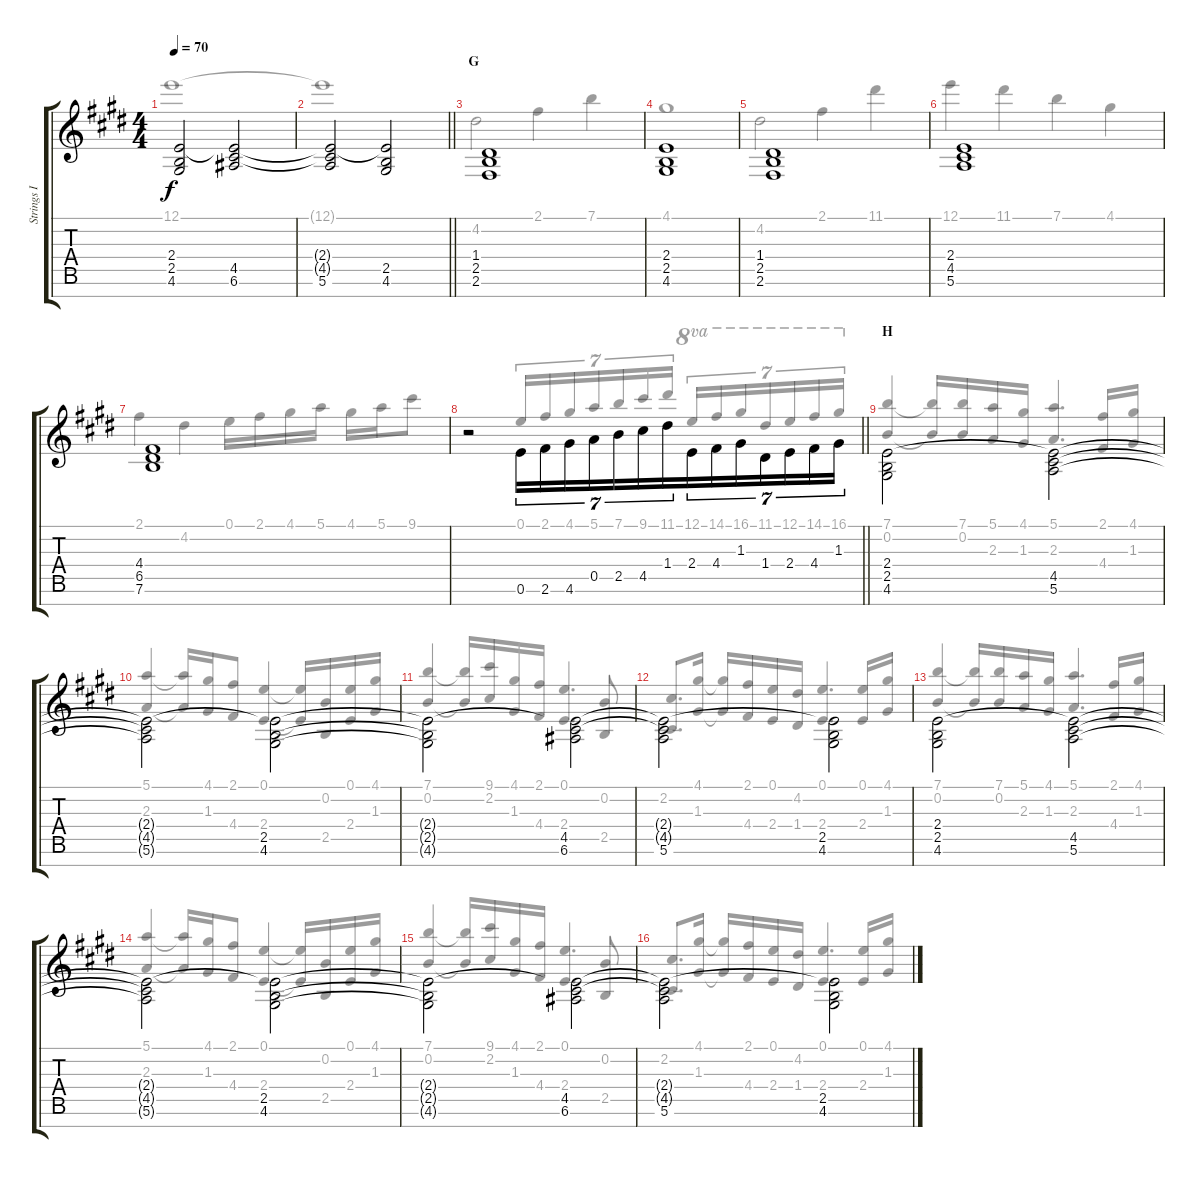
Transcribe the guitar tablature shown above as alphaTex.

\track ("Strings I" "Strings I") {instrument stringensemble1}
\staff {score tabs}
\tuning (E5 B4 G4 D4 A3 E3 B2) {hide}
\voice
\ts (4 4)
\tempo 70
\clef g2
\ks e
(2.4{t} 2.5{t} 4.6{t}).2{dy f} (2.4{t} 4.5 6.6).2 |
\barLineRight lightlight
(2.4{t} 4.5{t} 5.6).2 (2.4{t} 2.5 4.6).2 |
\section ("" "G")
(1.4 2.5 2.6).1 |
(2.4 2.5 4.6).1 |
(1.4 2.5 2.6).1 |
(2.4 4.5 5.6).1 |
(4.4 6.5 7.6).1 |
\barLineRight lightlight
r.2 0.6.16{tu (7 4) ot 8vb beam Down beam merge} 2.6.16{tu (7 4) ot 8vb beam Down beam merge} 4.6.16{tu (7 4) ot 8vb beam Down beam merge} 0.5.16{tu (7 4) ot 8vb beam Down beam merge} 2.5.16{tu (7 4) ot 8vb beam Down beam merge} 4.5.16{tu (7 4) ot 8vb beam Down beam merge} 1.4.16{tu (7 4) ot 8vb beam Down beam merge} 2.4.16{tu (7 4) beam Down beam merge} 4.4.16{tu (7 4) beam Down beam merge} 1.3.16{tu (7 4) beam Down beam merge} 1.4.16{tu (7 4) beam Down beam merge} 2.4.16{tu (7 4) beam Down beam merge} 4.4.16{tu (7 4) beam Down beam merge} 1.3.16{tu (7 4) beam Down} |
\section ("" "H")
(2.4 2.5 4.6).2{beam Down} (2.4{t} 4.5 5.6).2{beam Down} |
(2.4{t} 4.5{t} 5.6{t}).2{beam Down} (2.4{t} 2.5 4.6).2{beam Down} |
(2.4{t} 2.5{t} 4.6{t}).2{beam Down} (2.4{t} 4.5 6.6).2{beam Down} |
(2.4{t} 4.5{t} 5.6).2{beam Down} (2.4{t} 2.5 4.6).2{beam Down} |
(2.4 2.5 4.6).2{beam Down} (2.4{t} 4.5 5.6).2{beam Down} |
(2.4{t} 4.5{t} 5.6{t}).2{beam Down} (2.4{t} 2.5 4.6).2{beam Down} |
(2.4{t} 2.5{t} 4.6{t}).2{beam Down} (2.4{t} 4.5 6.6).2{beam Down} |
(2.4{t} 4.5{t} 5.6).2{beam Down} (2.4{t} 2.5 4.6).2{beam Down}
\voice
\clef g2
\ottava regular
\simile none
\ks e
12.1{t}.1{dy f} |
\barLineRight lightlight
12.1{t}.1 |
4.2.2 2.1.4 7.1.4 |
4.1.1 |
4.2.2 2.1.4 11.1.4 |
12.1.4 11.1.4 7.1.4 4.1.4 |
2.1.4 4.2.4 0.1.16 2.1.16 4.1.16 5.1.16 4.1.16 5.1.16 9.1.8 |
\barLineRight lightlight
r.2 0.1.16{tu (7 4) beam Up} 2.1.16{tu (7 4) beam Up} 4.1.16{tu (7 4) beam Up} 5.1.16{tu (7 4) beam Up} 7.1.16{tu (7 4) beam Up} 9.1.16{tu (7 4) beam Up} 11.1.16{tu (7 4) beam Up} 12.1.16{tu (7 4) ot 8va beam Up} 14.1.16{tu (7 4) ot 8va beam Up} 16.1.16{tu (7 4) ot 8va beam Up} 11.1.16{tu (7 4) ot 8va beam Up} 12.1.16{tu (7 4) ot 8va beam Up} 14.1.16{tu (7 4) ot 8va beam Up} 16.1.16{tu (7 4) ot 8va beam Up} |
(7.1 0.2).4{beam Up} (7.1{t} 0.2{t}).16{beam Up} (7.1 0.2).16{beam Up} (5.1 2.3).16{beam Up} (4.1 1.3).16{beam Up} (5.1 2.3).4{d beam Up} (2.1 4.4).16{beam Up} (4.1 1.3).16{beam Up} |
(5.1 2.3).4{beam Up} (5.1{t} 2.3{t}).16{beam Up} (4.1 1.3).16{beam Up} (2.1 4.4).8{beam Up} (0.1 2.4).4{beam Up} (0.1{t} 2.4{t}).16{beam Up} (0.2 2.5).16{beam Up} (0.1 2.4).16{beam Up} (4.1 1.3).16{beam Up} |
(7.1 0.2).4{beam Up} (7.1{t} 0.2{t}).16{beam Up} (9.1 2.2).16{beam Up} (4.1 1.3).16{beam Up} (2.1 4.4).16{beam Up} (0.1 2.4).4{d beam Up} (0.2 2.5).8{beam Up} |
(2.2 4.5).8{d beam Up} (4.1 1.3).16{beam Up} (4.1{t} 1.3{t}).16{beam Up} (2.1 4.4).16{beam Up} (0.1 2.4).16{beam Up} (4.2 1.4).16{beam Up} (0.1 2.4).4{d beam Up} (0.1 2.4).16{beam Up} (4.1 1.3).16{beam Up} |
(7.1 0.2).4{beam Up} (7.1{t} 0.2{t}).16{beam Up} (7.1 0.2).16{beam Up} (5.1 2.3).16{beam Up} (4.1 1.3).16{beam Up} (5.1 2.3).4{d beam Up} (2.1 4.4).16{beam Up} (4.1 1.3).16{beam Up} |
(5.1 2.3).4{beam Up} (5.1{t} 2.3{t}).16{beam Up} (4.1 1.3).16{beam Up} (2.1 4.4).8{beam Up} (0.1 2.4).4{beam Up} (0.1{t} 2.4{t}).16{beam Up} (0.2 2.5).16{beam Up} (0.1 2.4).16{beam Up} (4.1 1.3).16{beam Up} |
(7.1 0.2).4{beam Up} (7.1{t} 0.2{t}).16{beam Up} (9.1 2.2).16{beam Up} (4.1 1.3).16{beam Up} (2.1 4.4).16{beam Up} (0.1 2.4).4{d beam Up} (0.2 2.5).8{beam Up} |
(2.2 4.5).8{d beam Up} (4.1 1.3).16{beam Up} (4.1{t} 1.3{t}).16{beam Up} (2.1 4.4).16{beam Up} (0.1 2.4).16{beam Up} (4.2 1.4).16{beam Up} (0.1 2.4).4{d beam Up} (0.1 2.4).16{beam Up} (4.1 1.3).16{beam Up}
